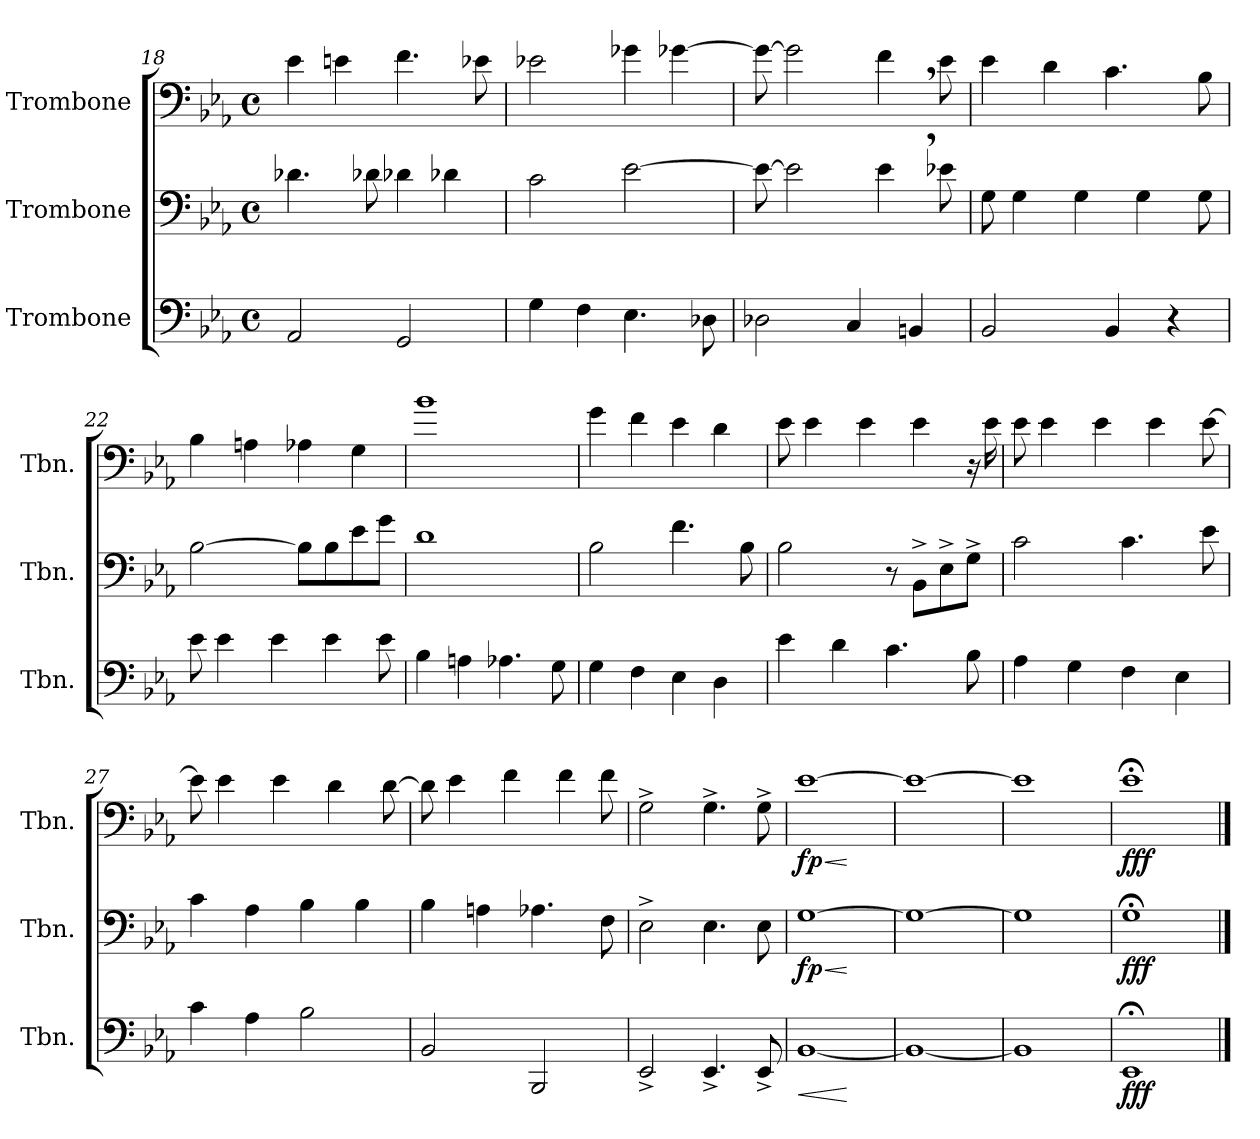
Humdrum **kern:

**kern	**dynam	**kern	**dynam	**kern	**dynam
*part3	*part3	*part2	*part2	*part1	*part1
*staff3	*staff3	*staff2	*staff2	*staff1	*staff1
*I"Trombone	*	*I"Trombone	*	*I"Trombone	*
*I'Tbn.	*	*I'Tbn.	*	*I'Tbn.	*
*clefF4	*	*clefF4	*	*clefF4	*
*k[b-e-a-]	*	*k[b-e-a-]	*	*k[b-e-a-]	*
*M4/4	*	*M4/4	*	*M4/4	*
*met(c)	*	*met(c)	*	*met(c)	*
=18	=18	=18	=18	=18	=18
2AA-/	.	4.d-X\	.	4e-\	.
.	.	.	.	4en\	.
.	.	8d-X\	.	.	.
2GG/	.	4d-X\	.	4.f\	.
.	.	4d-X\	.	.	.
.	.	.	.	8e-X\	.
=19	=19	=19	=19	=19	=19
4G\	.	2c\	.	2e-X\	.
4F\	.	.	.	.	.
4.E-\	.	[2e-\	.	4g-X\	.
.	.	.	.	[4g-X\	.
8D-X\	.	.	.	.	.
!!LO:PB:g=z
=20	=20	=20	=20	=20	=20
2D-X\	.	8e-\_	.	8g-\_	.
.	.	2e-\]	.	2g-\]	.
4C/	.	.	.	.	.
.	.	4e-,\	.	4f,\	.
4BBn/	.	.	.	.	.
.	.	8e-X\	.	8e-\	.
=21	=21	=21	=21	=21	=21
2BB-/	.	8G\	.	4e-\	.
.	.	4G\	.	.	.
.	.	.	.	4d\	.
.	.	4G\	.	.	.
4BB-/	.	.	.	4.c\	.
.	.	4G\	.	.	.
4r	.	.	.	.	.
.	.	8G\	.	8B-\	.
=22	=22	=22	=22	=22	=22
8e-\	.	[2B-\	.	4B-\	.
4e-\	.	.	.	.	.
.	.	.	.	4An\	.
4e-\	.	.	.	.	.
.	.	8B-\L]	.	4A-X\	.
4e-\	.	8B-\	.	.	.
.	.	8e-\	.	4G\	.
8e-\	.	8g\J	.	.	.
=23	=23	=23	=23	=23	=23
4B-\	.	1d	.	1b-	.
4An\	.	.	.	.	.
4.A-X\	.	.	.	.	.
8G\	.	.	.	.	.
=24	=24	=24	=24	=24	=24
4G\	.	2B-\	.	4g\	.
4F\	.	.	.	4f\	.
4E-\	.	4.f\	.	4e-\	.
4D\	.	.	.	4d\	.
.	.	8B-\	.	.	.
!!LO:LB:g=z
=25	=25	=25	=25	=25	=25
4e-\	.	2B-\	.	8e-\	.
.	.	.	.	4e-\	.
4d\	.	.	.	.	.
.	.	.	.	4e-\	.
4.c\	.	8r	.	.	.
.	.	8BB-^\L	.	4e-\	.
.	.	8E-^\	.	.	.
8B-\	.	8G^\J	.	16r	.
.	.	.	.	16e-\	.
=26	=26	=26	=26	=26	=26
4A-\	.	2c\	.	8e-\	.
.	.	.	.	4e-\	.
4G\	.	.	.	.	.
.	.	.	.	4e-\	.
4F\	.	4.c\	.	.	.
.	.	.	.	4e-\	.
4E-\	.	.	.	.	.
.	.	8e-\	.	[8e-\	.
=27	=27	=27	=27	=27	=27
4c\	.	4c\	.	8e-\]	.
.	.	.	.	4e-\	.
4A-\	.	4A-\	.	.	.
.	.	.	.	4e-\	.
2B-\	.	4B-\	.	.	.
.	.	.	.	4d\	.
.	.	4B-\	.	.	.
.	.	.	.	[8d\	.
=28	=28	=28	=28	=28	=28
2BB-/	.	4B-\	.	8d\]	.
.	.	.	.	4e-\	.
.	.	4An\	.	.	.
.	.	.	.	4f\	.
2BBB-/	.	4.A-X\	.	.	.
.	.	.	.	4f\	.
.	.	8F\	.	8f\	.
=29	=29	=29	=29	=29	=29
2EE-^/	.	2E-^\	.	2G^\	.
4.EE-^/	.	4.E-\	.	4.G^\	.
8EE-^/	.	8E-\	.	8G^\	.
=30	=30	=30	=30	=30	=30
!	!LO:HP:b	!	!LO:HP:b	!	!LO:HP:b
!	!LO:DY:n=1:b	!	!	!	!
!	!LO:DY:n=2:b	!	!LO:DY:n=1:b	!	!LO:DY:n=1:b
[1BB-	< fp fp	[1G	< fp	[1e-	< fp
.	[	.	[	.	[
!!LO:LB:g=z
=31	=31	=31	=31	=31	=31
1BB-_	.	1G_	.	1e-_	.
=32	=32	=32	=32	=32	=32
1BB-]	.	1G]	.	1e-]	.
=33	=33	=33	=33	=33	=33
!	!LO:DY:b	!	!LO:DY:b	!	!LO:DY:b
1EE-;<	fff	1G;<	fff	1e-;<	fff
==	==	==	==	==	==
*-	*-	*-	*-	*-	*-
